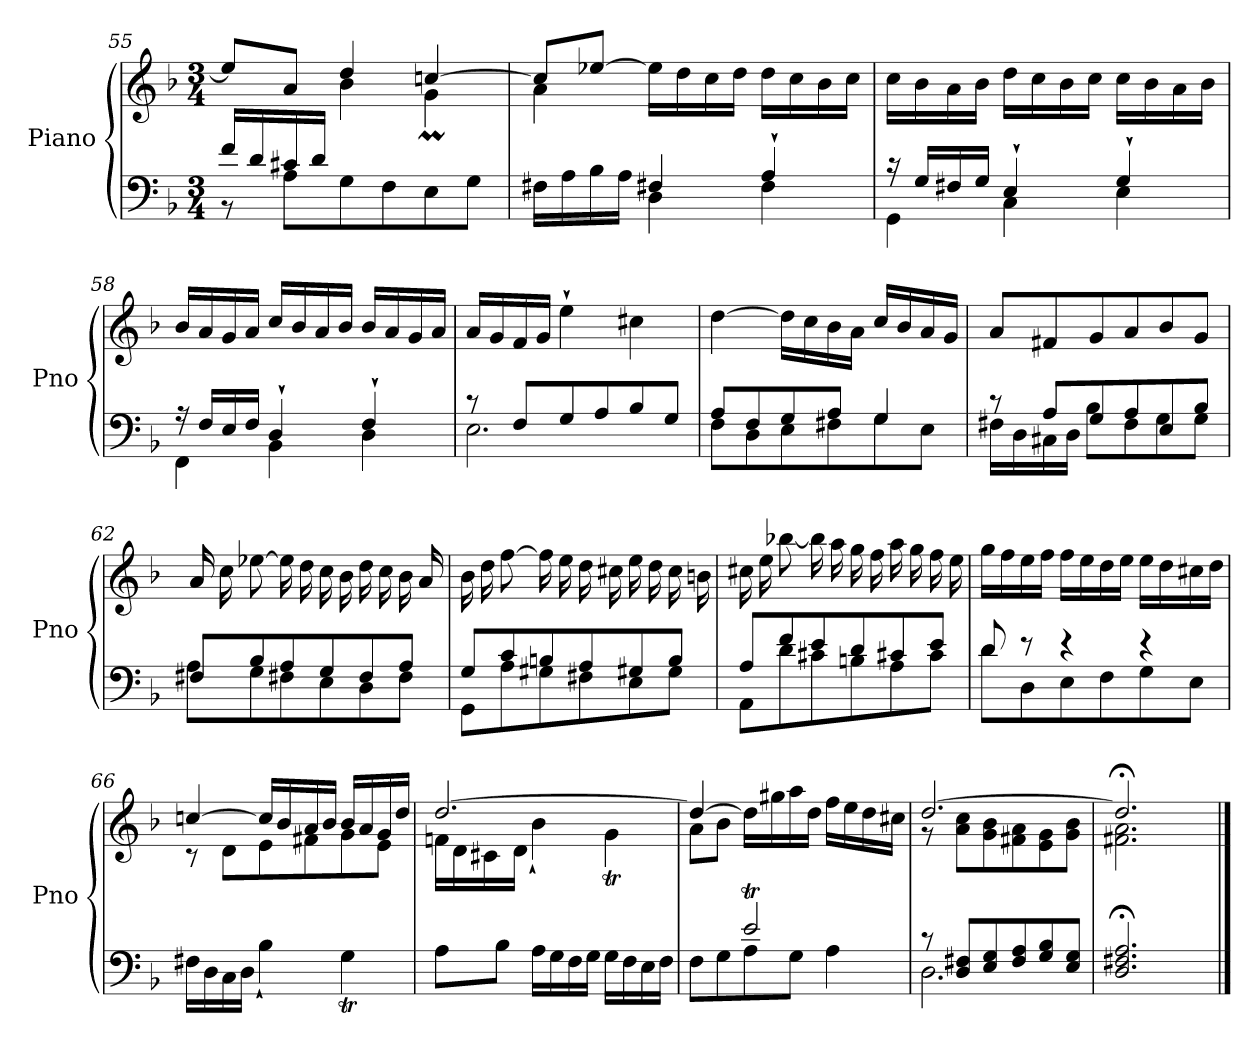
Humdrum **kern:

**kern	**kern
*part1	*part1
*staff2	*staff1
*I"Piano	*
*I'Pno	*
*clefF4	*clefG2
*k[b-]	*k[b-]
*F:	*F:
*M3/4	*M3/4
=55	=55
*^	*^
16f/LL	8r	8ee/L]	4ryy
16d/	.	.	.
16c#X/	8A\L	8a/J	.
16d/JJ	.	.	.
4ryy	8G\	4dd/	4b-\
.	8F\	.	.
4ryy	8E\	[4ccn/	4gM\
.	8G\J	.	.
!!LO:LB:g=z	!!
=56	=56	=56	=56
4ryy	16F#XLL	8ccL]	4a\
.	16A	.	.
.	16B-	[8ee-XJ	.
.	16AJJ	.	.
4F#X/	4D\	16ee-\LL]	4ryy
.	.	16dd\	.
.	.	16cc\	.
.	.	16dd\JJ	.
4A`/	4F#\	4ryy	16ddLL
.	.	.	16cc
.	.	.	16b-
.	.	.	16ccJJ
=57	=57	=57	=57
!	!	!LO:N:vis=1	!
16r	4GG\	2.ryy	16cc\LL
16G/LL	.	.	16b-\
16F#X/	.	.	16a\
16G/JJ	.	.	16b-\JJ
4E`/	4C\	.	16ddLL
.	.	.	16cc
.	.	.	16b-
.	.	.	16ccJJ
4G`/	4E\	.	16ccLL
.	.	.	16b-
.	.	.	16a
.	.	.	16b-JJ
=58	=58	=58	=58
!	!	!	!LO:N:vis=1
16r	4FF\	16b-LL	2.ryy
16FLL	.	16a	.
16E	.	16g	.
16FJJ	.	16aJJ	.
4D`/	4BB-\	16cc/LL	.
.	.	16b-/	.
.	.	16a/	.
.	.	16b-/JJ	.
4F`/	4D\	16b-LL	.
.	.	16a	.
.	.	16g	.
.	.	16aJJ	.
=59	=59	=59	=59
8r	2.E\	16a/LL	4ryy
.	.	16g/	.
8FL	.	16f/	.
.	.	16g/JJ	.
8G	.	4ryy	4ee`\
8A	.	.	.
8B-	.	4rtyy	4cc#X\
8GJ	.	.	.
*	*	*v	*v
!!LO:LB:g=z
=60	=60	=60
8AL	8FL	[4dd
8F	8D	.
8G	8E	16ddLL]
.	.	16cc
8AJ	8F#X	16b-
.	.	16aJJ
4G/	8G	16ccLL
.	.	16b-
.	8EJ	16a
.	.	16gJJ
=61	=61	=61
8r	16F#XLL	8aL
.	16D	.
8A/L	16C#X	8f#X
.	16DJJ	.
8G/	8B-L	8g
8A/	8F#	8a
8E/	8G	8b-
8B-/J	8GJ	8gJ
=62	=62	=62
8F#XL	8A\L	16aLL
.	.	16cc
8B-	8G\	[8ee-XJ
8A	8F#X\	16ee-LL]
.	.	16dd
8G	8E\	16cc
.	.	16b-JJ
8F#	8D\	16ddLL
.	.	16cc
8AJ	8F#\J	16b-
.	.	16aJJ
=63	=63	=63
8G/L	8GGL	16b-LL
.	.	16dd
8c/	8A	[8ffJ
8Bn/	8G#X	16ffLL]
.	.	16ee
8A/	8F#X	16dd
.	.	16cc#XJJ
8G#X/	8E	16eeLL
.	.	16dd
8B/J	8G#J	16cc#
.	.	16bnJJ
!!LO:LB:g=z
=64	=64	=64
!	!	!LO:N:vis=1
*	*	*^
8AL	8AAL	2.ryy	16cc#XLL
.	.	.	16ee
8f	8d	.	[8bb-XJ
8e	8c#X	.	16bb-\LL]
.	.	.	16aa\
8d	8Bn	.	16gg\
.	.	.	16ff\JJ
8c#X	8A	.	16aa\LL
.	.	.	16gg\
8eJ	8c#J	.	16ff\
.	.	.	16ee\JJ
=65	=65	=65	=65
!	!	!LO:N:vis=1	!
8d/	8d\L	2.ryy	16gg\LL
.	.	.	16ff\
8r	8D\	.	16ee\
.	.	.	16ff\JJ
4r	8E\	.	16ffLL
.	.	.	16ee
.	8F\	.	16dd
.	.	.	16eeJJ
4r	8G\	.	16ee\LL
.	.	.	16dd\
.	8E\J	.	16cc#X\
.	.	.	16dd\JJ
=66	=66	=66	=66
!LO:N:vis=1	!	!	!
2.ryy	16F#X\LL	[4ccn/	8r
.	16D\	.	.
.	16C\	.	8d\L
.	16D\JJ	.	.
.	4B-`\	16cc/LL]	8e\
.	.	16b-/	.
.	.	16a/	8f#X\
.	.	16b-/JJ	.
.	4GT\	16b-/LL	8g\
.	.	16a/	.
.	.	16g/	8e\J
.	.	16dd/JJ	.
!!LO:LB:g=z	!!
=67	=67	=67	=67
8ryy	8AL	[2.dd/	16fnLL
.	.	.	16d
16c#X/LLyy	8B-J	.	16c#X
16d/JJyy	.	.	16dJJ
4ryy	16ALL	.	4b-`\
.	16G	.	.
.	16F	.	.
.	16GJJ	.	.
4ryy	16G\LL	.	4gT\
.	16F\	.	.
.	16E\	.	.
.	16F\JJ	.	.
=68	=68	=68	=68
4ryy	8FL	4dd/_	8a\L
.	8G	.	8b-\J
2et	8A	16ddLL]	4ryy
.	.	16gg#X	.
.	8GJ	16aa	.
.	.	16ddJJ	.
.	4A\	16ffLL	4ryy
.	.	16ee	.
.	.	16dd	.
.	.	16cc#XJJ	.
=69	=69	=69	=69
8r	2.D\	[2.dd/	8r
8D 8F#XL	.	.	8a\ 8cc\L
8E 8G	.	.	8g\ 8b-\
8F# 8A	.	.	8f#X\ 8a\
8G 8B-	.	.	8e\ 8g\
8E 8GJ	.	.	8g\ 8b-\J
=70	=70	=70	=70
2.D/; 2.F#X/; 2.A/;	4ryy	2.dd;</]	2.f#X\ 2.a\
.	2ryy	.	.
*v	*v	*	*
*	*v	*v
==	==
*-	*-
